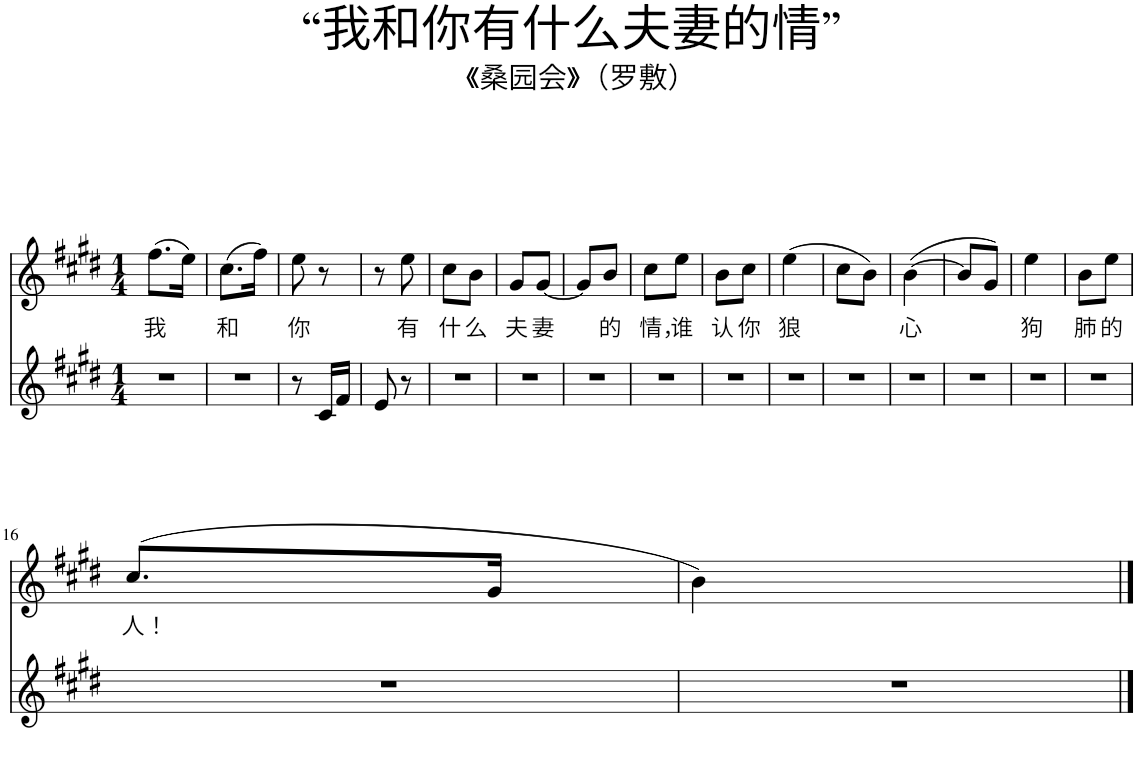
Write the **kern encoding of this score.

**kern	**kern	**text
*part2	*part1	*part1
*staff2	*staff1	*staff1
*I"Piano	*I"Piano	*
*I'Pno	*I'Pno	*
*clefG2	*clefG2	*
*k[f#c#g#d#]	*k[f#c#g#d#]	*
*M1/4	*M1/4	*
=1	=1	=1
!	!	!LO:LY:b
4r	(8.ff#\L	我
.	16ee\Jk)	.
=2	=2	=2
!	!	!LO:LY:b
4r	(8.cc#\L	和
.	16ff#\Jk)	.
=3	=3	=3
!	!	!LO:LY:b
8r	8ee\	你
16c#/LL	8r	.
16f#/JJ	.	.
=4	=4	=4
8e/	8r	.
!	!	!LO:LY:b
8r	8ee\	有
=5	=5	=5
!	!	!LO:LY:b
4r	8cc#\L	什
!	!	!LO:LY:b
.	8b\J	么
=6	=6	=6
!	!	!LO:LY:b
4r	8g#/L	夫
!	!	!LO:LY:b
.	[8g#/J	妻
=7	=7	=7
4r	8g#/L]	.
!	!	!LO:LY:b
.	8b/J	的
=8	=8	=8
!	!	!LO:LY:b
4r	8cc#\L	情，
!	!	!LO:LY:b
.	8ee\J	谁
=9	=9	=9
!	!	!LO:LY:b
4r	8b\L	认
!	!	!LO:LY:b
.	8cc#\J	你
=10	=10	=10
!	!	!LO:LY:b
4r	(4ee\	狼
=11	=11	=11
4r	8cc#\L	.
.	8b\J)	.
=12	=12	=12
!	!	!LO:LY:b
4r	([4b\	心
=13	=13	=13
4r	8b/L]	.
.	8g#/J)	.
=14	=14	=14
!	!	!LO:LY:b
4r	4ee\	狗
=15	=15	=15
!	!	!LO:LY:b
4r	8b\L	肺
!	!	!LO:LY:b
.	8ee\J	的
!!LO:LB:g=z
=16	=16	=16
!	!	!LO:LY:b
4r	(8.cc#/L	人！
.	16g#/Jk	.
=17	=17	=17
4r	4b\)	.
==	==	==
*-	*-	*-
